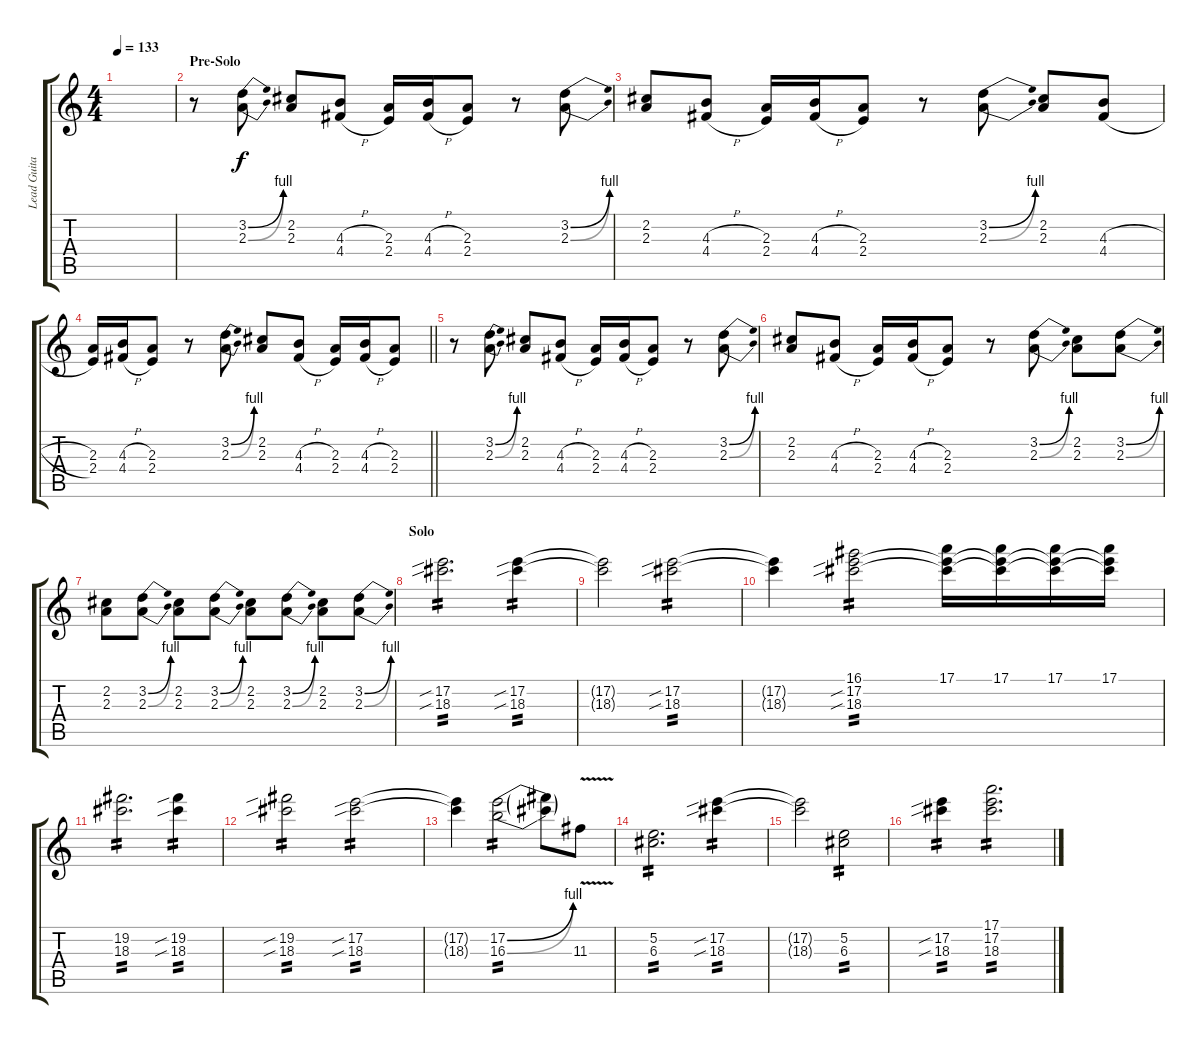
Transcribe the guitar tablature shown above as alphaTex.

\track ("Lead Guitar [Rick Nielsen]" "Lead Guita") {instrument distortionguitar}
\staff {score tabs}
\tuning (E4 B3 G3 D3 A2 E2) {hide}
\ts (4 4)
\tempo 133
\clef g2
\ks c
|
\section ("" "Pre-Solo")
r.8 (3.2{be (bend 0 0 60 4)} 2.3{be (bend 0 0 60 4)}).8 (2.2 2.3).8 (4.3{h} 4.4{h}).8 (2.3 2.4).16 (4.3{h} 4.4{h}).16 (2.3 2.4).8 r.8 (3.2{be (bend 0 0 60 4)} 2.3{be (bend 0 0 60 4)}).8 |
(2.2 2.3).8 (4.3{h} 4.4{h}).8 (2.3 2.4).16 (4.3{h} 4.4{h}).16 (2.3 2.4).8 r.8 (3.2{be (bend 0 0 60 4)} 2.3{be (bend 0 0 60 4)}).8 (2.2 2.3).8 (4.3{h} 4.4{h}).8 |
\barLineRight lightlight
(2.3 2.4).16 (4.3{h} 4.4{h}).16 (2.3 2.4).8 r.8 (3.2{be (bend 0 0 60 4)} 2.3{be (bend 0 0 60 4)}).8 (2.2 2.3).8 (4.3{h} 4.4{h}).8 (2.3 2.4).16 (4.3{h} 4.4{h}).16 (2.3 2.4).8 |
r.8 (3.2{be (bend 0 0 60 4)} 2.3{be (bend 0 0 60 4)}).8 (2.2 2.3).8 (4.3{h} 4.4{h}).8 (2.3 2.4).16 (4.3{h} 4.4{h}).16 (2.3 2.4).8 r.8 (3.2{be (bend 0 0 60 4)} 2.3{be (bend 0 0 60 4)}).8 |
(2.2 2.3).8 (4.3{h} 4.4{h}).8 (2.3 2.4).16 (4.3{h} 4.4{h}).16 (2.3 2.4).8 r.8 (3.2{be (bend 0 0 60 4)} 2.3{be (bend 0 0 60 4)}).8 (2.2 2.3).8 (3.2{be (bend 0 0 60 4)} 2.3{be (bend 0 0 60 4)}).8 |
(2.2 2.3).8 (3.2{be (bend 0 0 60 4)} 2.3{be (bend 0 0 60 4)}).8 (2.2 2.3).8 (3.2{be (bend 0 0 60 4)} 2.3{be (bend 0 0 60 4)}).8 (2.2 2.3).8 (3.2{be (bend 0 0 60 4)} 2.3{be (bend 0 0 60 4)}).8 (2.2 2.3).8 (3.2{be (bend 0 0 60 4)} 2.3{be (bend 0 0 60 4)}).8 |
\section ("" "Solo")
(17.2{sib} 18.3{sib}).2{d tp 2} (17.2{sib} 18.3{sib}).4{tp 2} |
(17.2{t} 18.3{t}).2 (17.2{sib} 18.3{sib}).2{tp 2} |
(17.2{t} 18.3{t}).4 (16.1 17.2{sib} 18.3{sib}).2{tp 2} (17.1 17.2{t} 18.3{t}).16 (17.1 17.2{t} 18.3{t}).16 (17.1 17.2{t} 18.3{t}).16 (17.1 17.2{t} 18.3{t}).16 |
(19.2 18.3).2{d tp 2} (19.2{sib} 18.3{sib}).4{tp 2} |
(19.2{sib} 18.3{sib}).2{tp 2} (17.2{sib} 18.3{sib}).2{tp 2} |
(17.2{t} 18.3{t}).4 (17.2{be (bend 0 0 60 4)} 16.3{be (bend 0 0 60 4)}).2{tp 2} (17.2{t} 16.3{t}).8 11.3{v}.8 |
(5.2 6.3).2{d tp 2} (17.2{sib} 18.3{sib}).4{tp 2} |
(17.2{t} 18.3{t}).2 (5.2 6.3).2{tp 2} |
(17.2{sib} 18.3{sib}).4{tp 2} (17.1 17.2 18.3).2{d tp 2}
